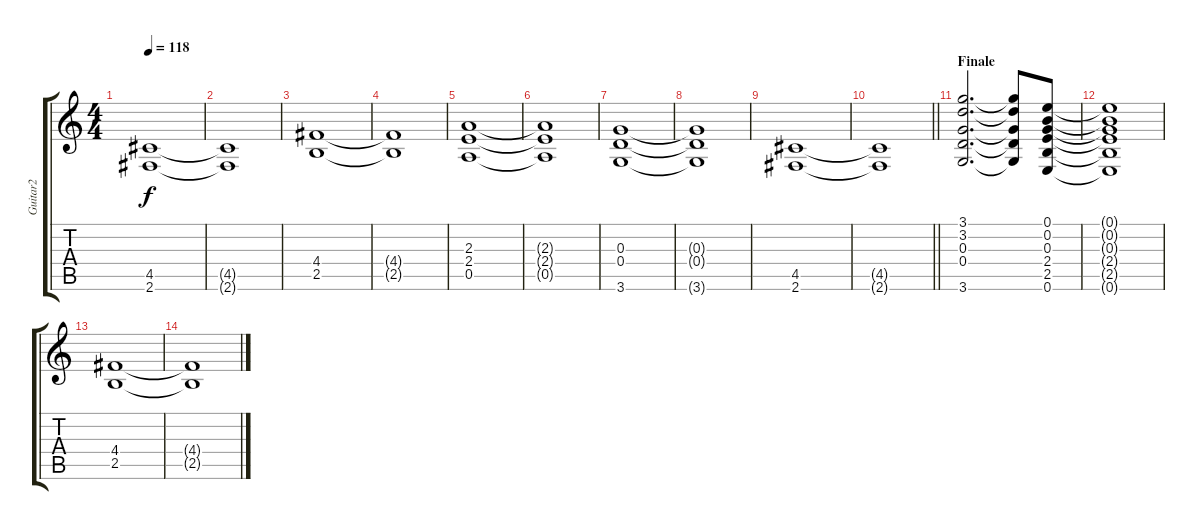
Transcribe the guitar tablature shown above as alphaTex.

\track ("Guitar2" "Guitar2") {instrument distortionguitar}
\staff {score tabs}
\tuning (E4 B3 G3 D3 A2 E2) {hide}
\ts (4 4)
\tempo 118
\clef g2
\ks c
(4.5 2.6).1{dy f} |
(4.5{t} 2.6{t}).1 |
(4.4 2.5).1 |
(4.4{t} 2.5{t}).1 |
(2.3 2.4 0.5).1 |
(2.3{t} 2.4{t} 0.5{t}).1 |
(0.3 0.4 3.6).1 |
(0.3{t} 0.4{t} 3.6{t}).1 |
(4.5 2.6).1 |
\barLineRight lightlight
(4.5{t} 2.6{t}).1 |
\section ("" "Finale")
(3.1 3.2 0.3 0.4 3.6).2{d} (3.1{t} 3.2{t} 0.3{t} 0.4{t} 3.6{t}).8 (0.1 0.2 0.3 2.4 2.5 0.6).8 |
(0.1{t} 0.2{t} 0.3{t} 2.4{t} 2.5{t} 0.6{t}).1 |
(4.4 2.5).1 |
(4.4{t} 2.5{t}).1
